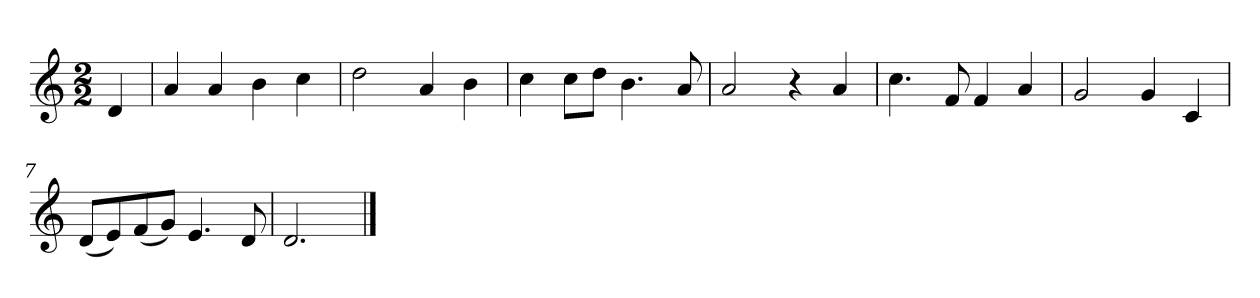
**kern
*part1
*staff1
*k[]
*M2/2
*MM120
=
4d
=1
4a
4a
4b
4cc
=2
2dd
4a
4b
=3
4cc
8ccL
8ddJ
4.b
8a
=4
2a
4r
4a
=5
4.cc
8f
4f
4a
=6
2g
4g
4c
=7
(8dL
8e)
(8f
8gJ)
4.e
8d
=8
2.d
==
*-
